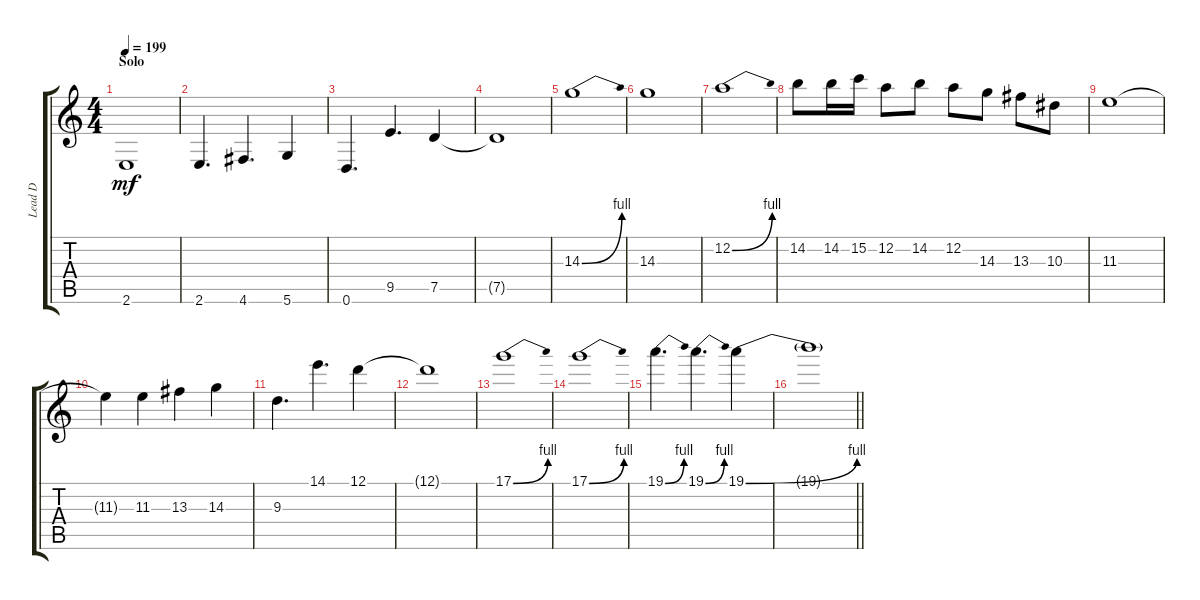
\track ("Lead D" "Lead D") {instrument distortionguitar}
\staff {score tabs}
\tuning (D4 A3 F3 C3 G2 D2) {hide}
\ts (4 4)
\section ("" "Solo")
\tempo 199
\clef g2
\ks c
2.6.1{dy mf} |
2.6.4{d} 4.6.4{d} 5.6.4 |
0.6.4{d} 9.5.4{d} 7.5.4 |
7.5{t}.1 |
14.3{be (bend 0 0 60 4)}.1 |
14.3.1 |
12.2{be (bend 0 0 60 4)}.1 |
14.2.8 14.2.16 15.2.16 12.2.8 14.2.8 12.2.8 14.3.8 13.3.8 10.3.8 |
11.3.1 |
11.3{t}.4 11.3.4 13.3.4 14.3.4 |
9.3.4{d} 14.1.4{d} 12.1.4 |
12.1{t}.1 |
17.1{be (bend 0 0 60 4)}.1 |
17.1{be (bend 0 0 60 4)}.1 |
19.1{be (bend 0 0 60 4)}.4{d} 19.1{be (bend 0 0 60 4)}.4{d} 19.1{be (bend 0 0 60 4)}.4 |
\barLineRight lightlight
19.1{t}.1
